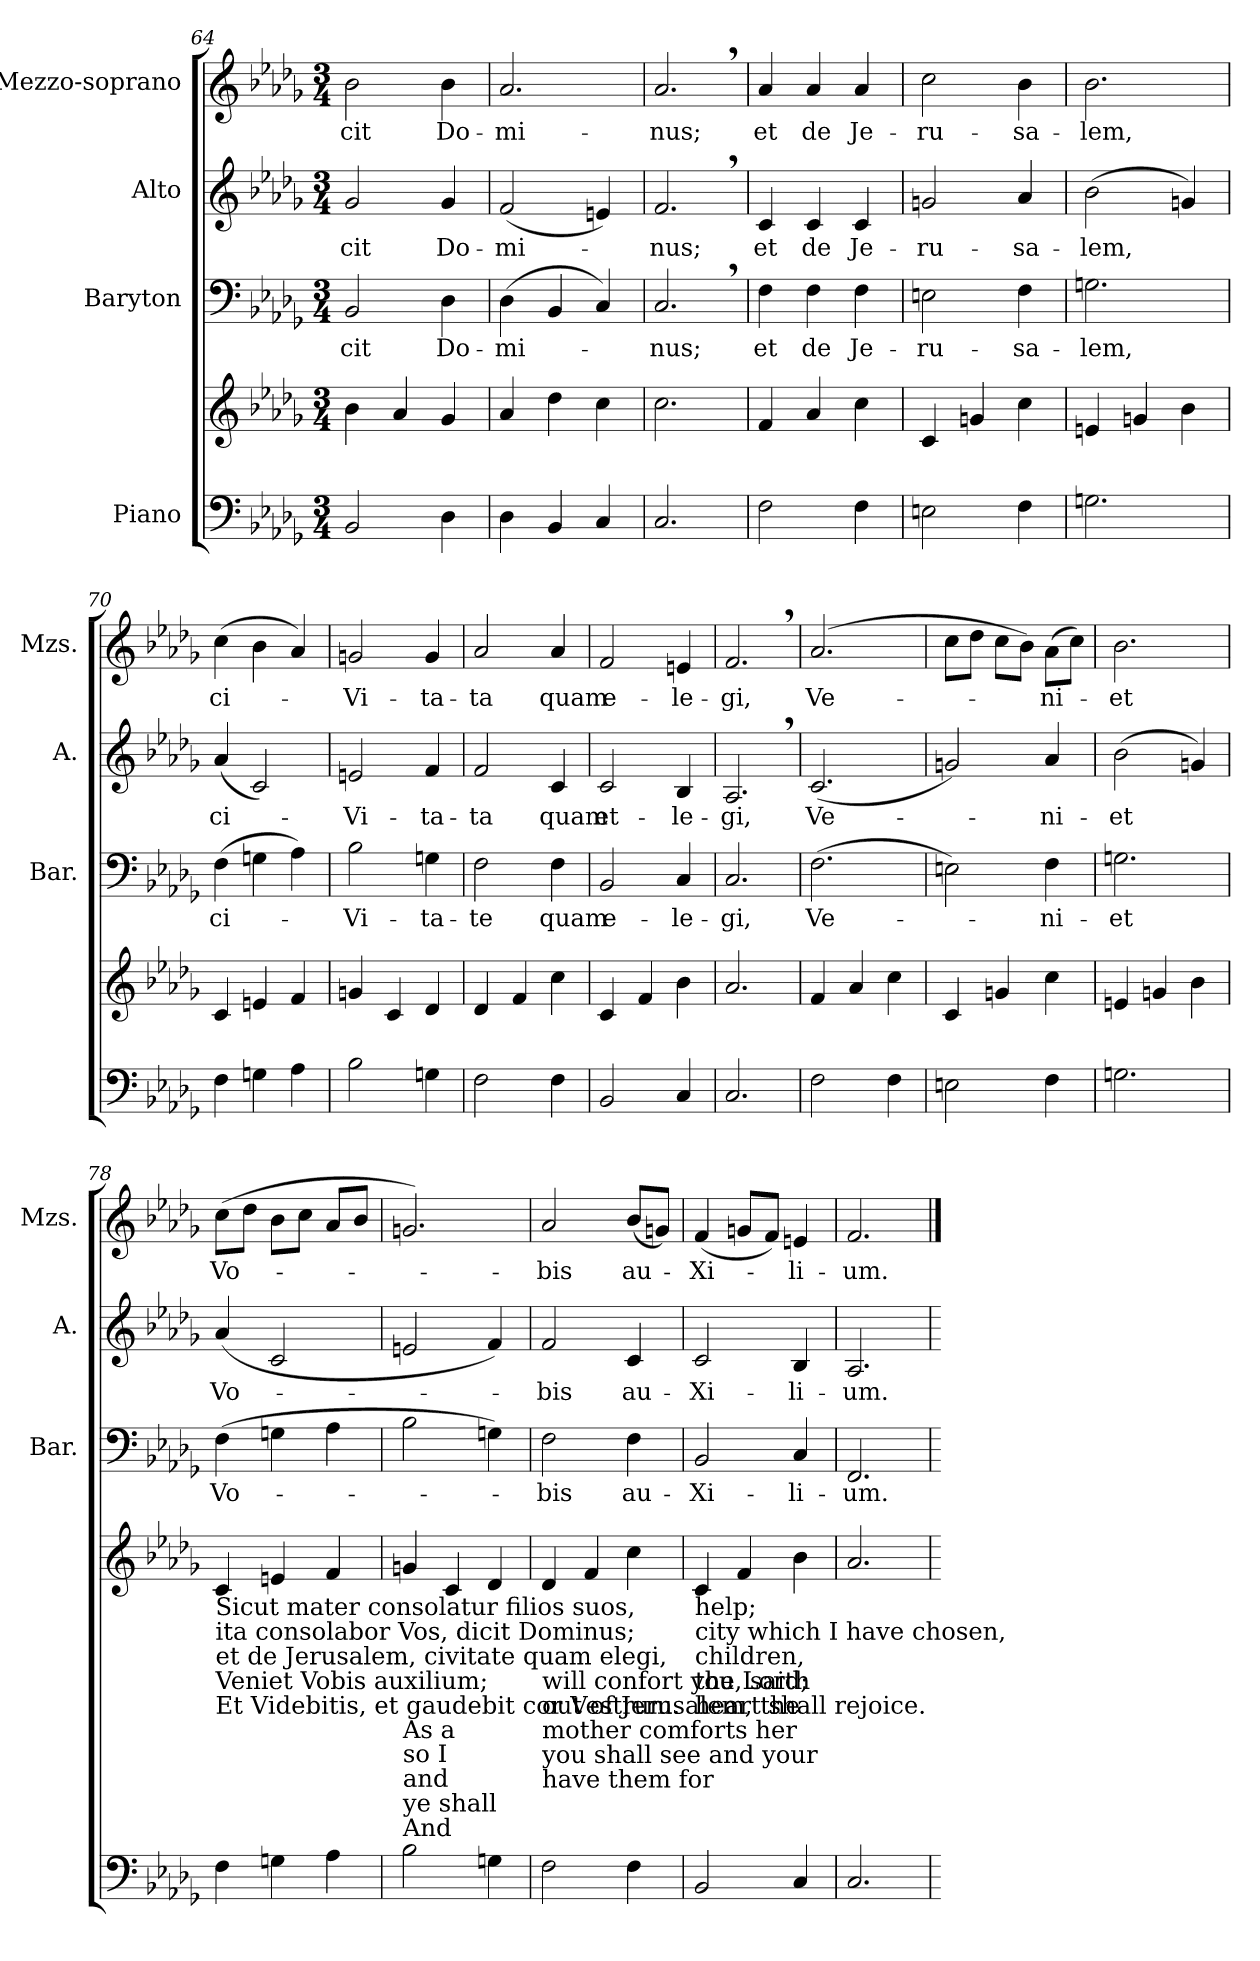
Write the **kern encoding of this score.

**kern	**kern	**kern	**text	**kern	**text	**kern	**text
*part4	*part4	*part3	*part3	*part2	*part2	*part1	*part1
*staff5	*staff4	*staff3	*staff3	*staff2	*staff2	*staff1	*staff1
*I"Piano	*	*I"Baryton	*	*I"Alto	*	*I"Mezzo-soprano	*
*	*	*I'Bar.	*	*I'A.	*	*I'Mzs.	*
*clefF4	*clefG2	*clefF4	*	*clefG2	*	*clefG2	*
*k[b-e-a-d-g-]	*k[b-e-a-d-g-]	*k[b-e-a-d-g-]	*	*k[b-e-a-d-g-]	*	*k[b-e-a-d-g-]	*
*D-:	*D-:	*D-:	*	*D-:	*	*D-:	*
*M3/4	*M3/4	*M3/4	*	*M3/4	*	*M3/4	*
=64	=64	=64	=64	=64	=64	=64	=64
!	!	!	!LO:LY:b:cj	!	!LO:LY:b:cj	!	!LO:LY:b:cj
2BB-/	4b-\	2BB-/	-cit	2g-/	-cit	2b-\	-cit
.	4a-/	.	.	.	.	.	.
!	!	!	!LO:LY:b:cj	!	!LO:LY:b:cj	!	!LO:LY:b:cj
4D-\	4g-/	4D-\	Do-	4g-/	Do-	4b-\	Do-
=65	=65	=65	=65	=65	=65	=65	=65
!	!	!	!LO:LY:b:cj	!	!LO:LY:b:cj	!	!LO:LY:b:cj
4D-\	4a-/	(>4D-\	-mi-	(>2f/	-mi-	2.a-/	-mi-
4BB-/	4dd-\	4BB-/	.	.	.	.	.
4C/	4cc\	4C/)	.	4en/)	.	.	.
=66	=66	=66	=66	=66	=66	=66	=66
!	!	!	!LO:LY:b:cj	!	!LO:LY:b:cj	!	!LO:LY:b:cj
2.C/	2.cc\	2.C,>/	-nus;	2.f,>/	-nus;	2.a-,>/	-nus;
=67	=67	=67	=67	=67	=67	=67	=67
!	!	!	!LO:LY:b:cj	!	!LO:LY:b:cj	!	!LO:LY:b:cj
2F\	4f/	4F\	et	4c/	et	4a-/	et
!	!	!	!LO:LY:b:cj	!	!LO:LY:b:cj	!	!LO:LY:b:cj
.	4a-/	4F\	de	4c/	de	4a-/	de
!	!	!	!LO:LY:b:cj	!	!LO:LY:b:cj	!	!LO:LY:b:cj
4F\	4cc\	4F\	Je-	4c/	Je-	4a-/	Je-
=68	=68	=68	=68	=68	=68	=68	=68
!	!	!	!LO:LY:b:cj	!	!LO:LY:b:cj	!	!LO:LY:b:cj
2En\	4c/	2En\	-ru-	2gn/	-ru-	2cc\	-ru-
.	4gn/	.	.	.	.	.	.
!	!	!	!LO:LY:b:cj	!	!LO:LY:b:cj	!	!LO:LY:b:cj
4F\	4cc\	4F\	-sa-	4a-/	-sa-	4b-\	-sa-
=69	=69	=69	=69	=69	=69	=69	=69
!	!	!	!LO:LY:b:cj	!	!LO:LY:b	!	!LO:LY:b:cj
2.Gn\	4en/	2.Gn\	-lem,	(>2b-\	-lem,	2.b-\	-lem,
.	4gn/	.	.	.	.	.	.
.	4b-\	.	.	4gn/)	.	.	.
!!LO:PB:g=z
=70	=70	=70	=70	=70	=70	=70	=70
!	!	!	!LO:LY:b:cj	!	!LO:LY:b:cj	!	!LO:LY:b:cj
4F\	4c/	(>4F\	ci-	(>4a-/	ci-	(>4cc\	ci-
4Gn\	4en/	4Gn\	.	2c/)	.	4b-\	.
4A-\	4f/	4A-\)	.	.	.	4a-/)	.
=71	=71	=71	=71	=71	=71	=71	=71
!	!	!	!LO:LY:b:cj	!	!LO:LY:b:cj	!	!LO:LY:b:cj
2B-\	4gn/	2B-\	-Vi-	2en/	-Vi-	2gn/	-Vi-
.	4c/	.	.	.	.	.	.
!	!	!	!LO:LY:b:cj	!	!LO:LY:b:cj	!	!LO:LY:b:cj
4Gn\	4d-/	4Gn\	-ta-	4f/	-ta-	4g/	-ta-
=72	=72	=72	=72	=72	=72	=72	=72
!	!	!	!LO:LY:b:cj	!	!LO:LY:b:cj	!	!LO:LY:b:cj
2F\	4d-/	2F\	-te	2f/	-ta	2a-/	-ta
.	4f/	.	.	.	.	.	.
!	!	!	!LO:LY:b:cj	!	!LO:LY:b:cj	!	!LO:LY:b:cj
4F\	4cc\	4F\	quam	4c/	quam	4a-/	quam
=73	=73	=73	=73	=73	=73	=73	=73
!	!	!	!LO:LY:b:cj	!	!LO:LY:b:cj	!	!LO:LY:b:cj
2BB-/	4c/	2BB-/	e-	2c/	et-	2f/	e-
.	4f/	.	.	.	.	.	.
!	!	!	!LO:LY:b:cj	!	!LO:LY:b:cj	!	!LO:LY:b:cj
4C/	4b-\	4C/	-le-	4B-/	-le-	4en/	-le-
=74	=74	=74	=74	=74	=74	=74	=74
!	!	!	!LO:LY:b:cj	!	!LO:LY:b:cj	!	!LO:LY:b:cj
2.C/	2.a-/	2.C/	-gi,	2.A-,>/	-gi,	2.f,>/	-gi,
=75	=75	=75	=75	=75	=75	=75	=75
!	!	!	!LO:LY:b:cj	!	!LO:LY:b:cj	!	!LO:LY:b:cj
2F\	4f/	(>2.F\	Ve-	(>2.c/	Ve-	(>2.a-/	Ve-
.	4a-/	.	.	.	.	.	.
4F\	4cc\	.	.	.	.	.	.
=76	=76	=76	=76	=76	=76	=76	=76
2En\	4c/	2En\)	.	2gn/)	.	8cc\L	.
.	.	.	.	.	.	8dd-\J	.
.	4gn/	.	.	.	.	8cc\L	.
.	.	.	.	.	.	8b-\J)	.
!	!	!	!LO:LY:b:cj	!	!LO:LY:b:cj	!	!LO:LY:b:cj
4F\	4cc\	4F\	-ni-	4a-/	-ni-	(>8a-\L	-ni-
.	.	.	.	.	.	8cc\J)	.
=77	=77	=77	=77	=77	=77	=77	=77
!	!	!	!LO:LY:b:cj	!	!LO:LY:b:cj	!	!LO:LY:b:cj
2.Gn\	4en/	2.Gn\	-et	(>2b-\	-et	2.b-\	-et
.	4gn/	.	.	.	.	.	.
.	4b-\	.	.	4gn/)	.	.	.
!!LO:LB:g=z
=78	=78	=78	=78	=78	=78	=78	=78
!	!	!	!LO:LY:b:cj	!	!LO:LY:b:cj	!	!LO:LY:b:cj
4F\	4c/	(>4F\	Vo-	(>4a-/	Vo-	(>8cc\L	Vo-
.	.	.	.	.	.	8dd-\J	.
4Gn\	4en/	4Gn\	.	2c/	.	8b-\L	.
.	.	.	.	.	.	8cc\J	.
4A-\	4f/	4A-\	.	.	.	8a-/L	.
.	.	.	.	.	.	8b-/J	.
!	!LO:TX:b:t=Sicut mater consolatur filios suos,	!	!	!	!	!	!
!	!LO:TX:b:t=ita consolabor Vos, dicit Dominus;	!	!	!	!	!	!
!	!LO:TX:b:t=et de Jerusalem, civitate quam elegi,	!	!	!	!	!	!
!	!LO:TX:b:t=Veniet Vobis auxilium;	!	!	!	!	!	!
!	!LO:TX:b:t=Et Videbitis, et gaudebit cor Vestrum.	!	!	!	!	!	!
=79	=79	=79	=79	=79	=79	=79	=79
2B-\	4gn/	2B-\	.	2en/	.	2.gn/)	.
.	4c/	.	.	.	.	.	.
4Gn\	4d-/	4Gn\)	.	4f/)	.	.	.
!	!LO:TX:b:t=As a	!	!	!	!	!	!
!	!LO:TX:b:t=so I	!	!	!	!	!	!
!	!LO:TX:b:t=and	!	!	!	!	!	!
!	!LO:TX:b:t=ye shall	!	!	!	!	!	!
!	!LO:TX:b:t=And	!	!	!	!	!	!
=80	=80	=80	=80	=80	=80	=80	=80
!	!	!	!LO:LY:b:cj	!	!LO:LY:b:cj	!	!LO:LY:b:cj
2F\	4d-/	2F\	-bis	2f/	-bis	2a-/	-bis
.	4f/	.	.	.	.	.	.
!	!	!	!LO:LY:b:cj	!	!LO:LY:b:cj	!	!LO:LY:b:cj
4F\	4cc\	4F\	au-	4c/	au-	(>8b-/L	au-
.	.	.	.	.	.	8gn/J)	.
!	!LO:TX:b:t=will confort you, saith	!	!	!	!	!	!
!	!LO:TX:b:t=out of Jerusalem, the	!	!	!	!	!	!
!	!LO:TX:b:t=mother comforts her	!	!	!	!	!	!
!	!LO:TX:b:t=you shall see and your	!	!	!	!	!	!
!	!LO:TX:b:t=have them for	!	!	!	!	!	!
=81	=81	=81	=81	=81	=81	=81	=81
!	!	!	!LO:LY:b:cj	!	!LO:LY:b:cj	!	!LO:LY:b:cj
2BB-/	4c/	2BB-/	-Xi-	2c/	-Xi-	(>4f/	-Xi-
.	4f/	.	.	.	.	8gn/L	.
.	.	.	.	.	.	8f/J)	.
!	!	!	!LO:LY:b:cj	!	!LO:LY:b:cj	!	!LO:LY:b:cj
4C/	4b-\	4C/	-li-	4B-/	-li-	4en/	-li-
!	!LO:TX:b:t=help;	!	!	!	!	!	!
!	!LO:TX:b:t=city which I have chosen,	!	!	!	!	!	!
!	!LO:TX:b:t=children,	!	!	!	!	!	!
!	!LO:TX:b:t=the Lord;	!	!	!	!	!	!
!	!LO:TX:b:t=heart shall rejoice.	!	!	!	!	!	!
=82	=82	=82	=82	=82	=82	=82	=82
!	!	!	!LO:LY:b:cj	!	!LO:LY:b:cj	!	!LO:LY:b:cj
2.C/	2.a-/	2.FF/	-um.	2.A-/	-um.	2.f/	-um.
=	=	=	==	=	==	==	==
*-	*-	*-	*-	*-	*-	*-	*-
